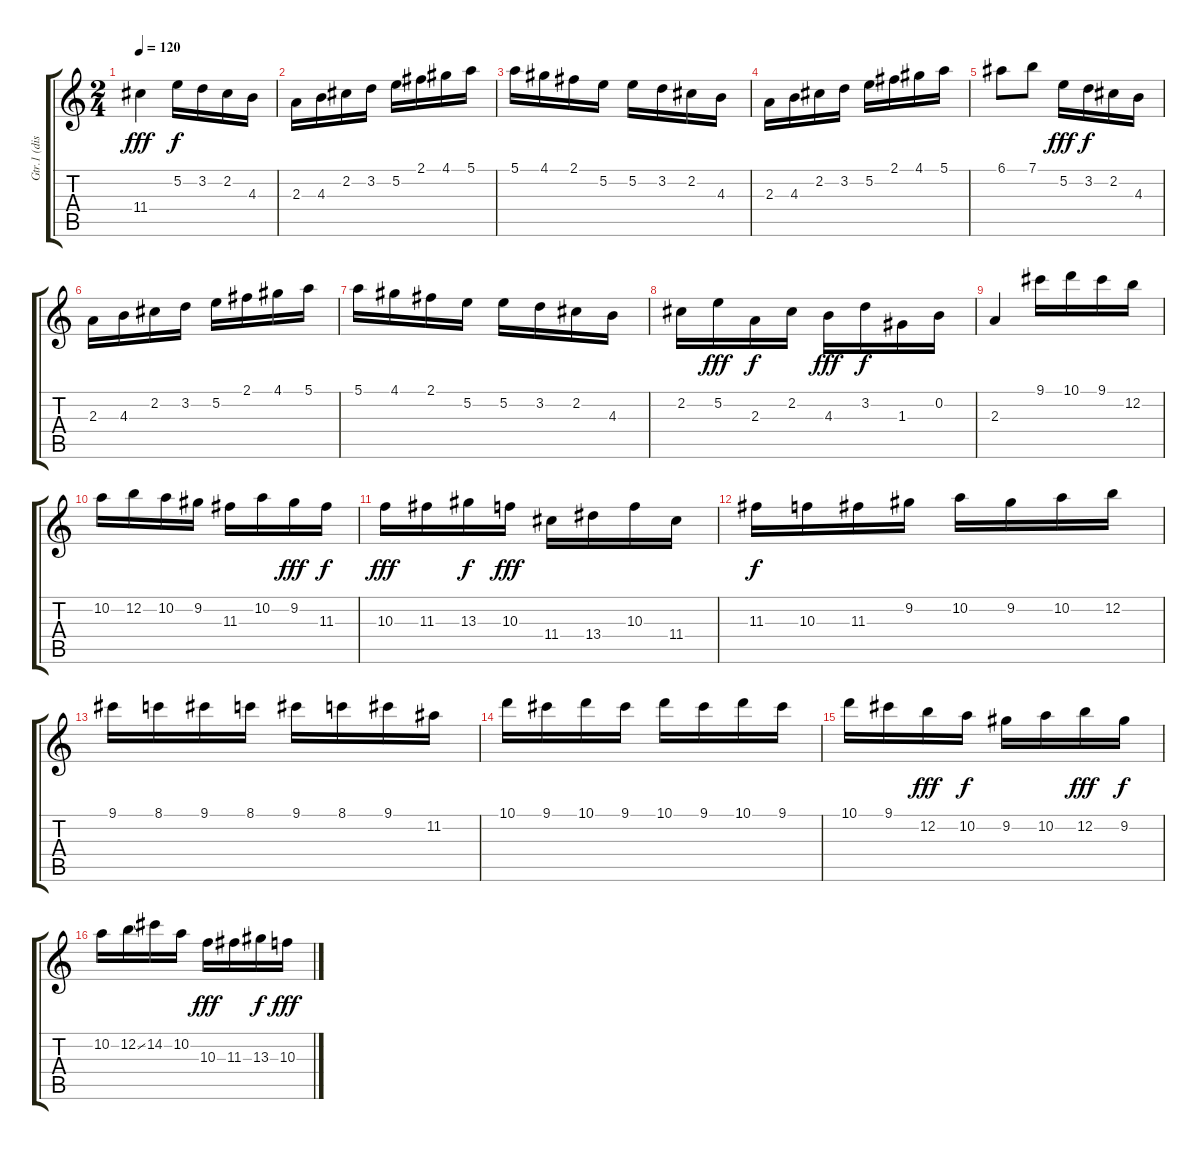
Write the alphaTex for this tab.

\track ("Gtr.1 (disto)" "Gtr.1 (dis") {instrument distortionguitar}
\staff {score tabs}
\tuning (E4 B3 G3 D3 A2 E2) {hide}
\ts (2 4)
\tempo 120
\clef g2
\ks c
11.4.4{dy fff} 5.2.16{dy f} 3.2.16 2.2.16 4.3.16 |
2.3.16 4.3.16 2.2.16 3.2.16 5.2.16 2.1.16 4.1.16 5.1.16 |
5.1.16 4.1.16 2.1.16 5.2.16 5.2.16 3.2.16 2.2.16 4.3.16 |
2.3.16 4.3.16 2.2.16 3.2.16 5.2.16 2.1.16 4.1.16 5.1.16 |
6.1.8 7.1.8 5.2.16{dy fff} 3.2.16{dy f} 2.2.16 4.3.16 |
2.3.16 4.3.16 2.2.16 3.2.16 5.2.16 2.1.16 4.1.16 5.1.16 |
5.1.16 4.1.16 2.1.16 5.2.16 5.2.16 3.2.16 2.2.16 4.3.16 |
2.2.16 5.2.16{dy fff} 2.3.16{dy f} 2.2.16 4.3.16{dy fff} 3.2.16{dy f} 1.3.16 0.2.16 |
2.3.4 9.1.16 10.1.16 9.1.16 12.2.16 |
10.2.16 12.2.16 10.2.16 9.2.16 11.3.16 10.2.16 9.2.16{dy fff} 11.3.16{dy f} |
10.3.16{dy fff} 11.3.16 13.3.16{dy f} 10.3.16{dy fff} 11.4.16 13.4.16 10.3.16 11.4.16 |
11.3.16{dy f} 10.3.16 11.3.16 9.2.16 10.2.16 9.2.16 10.2.16 12.2.16 |
9.1.16 8.1.16 9.1.16 8.1.16 9.1.16 8.1.16 9.1.16 11.2.16 |
10.1.16 9.1.16 10.1.16 9.1.16 10.1.16 9.1.16 10.1.16 9.1.16 |
10.1.16 9.1.16 12.2.16{dy fff} 10.2.16{dy f} 9.2.16 10.2.16 12.2.16{dy fff} 9.2.16{dy f} |
10.2.16 12.2{ss}.16 14.2.16 10.2.16 10.3.16{dy fff} 11.3.16 13.3.16{dy f} 10.3.16{dy fff}
